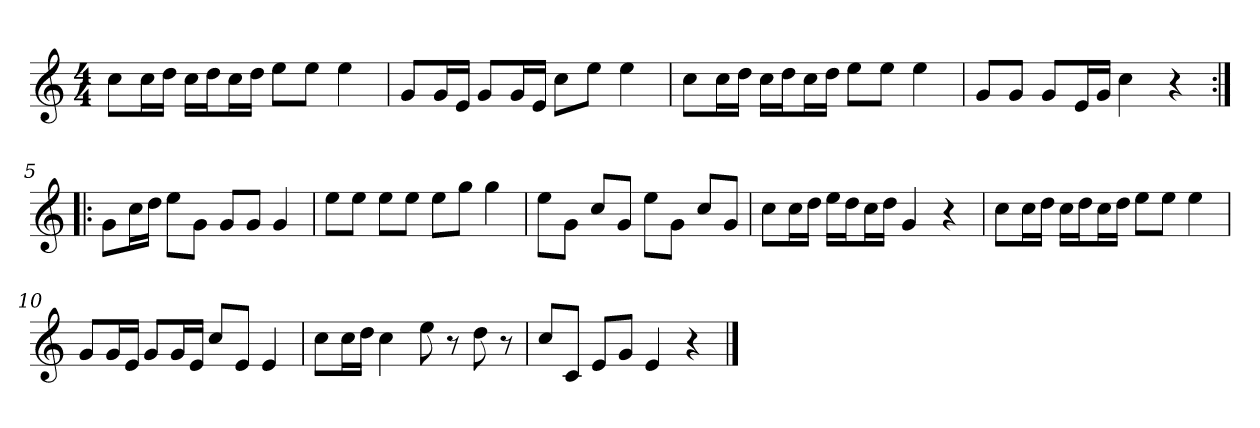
**kern
*part1
*staff1
*clefG2
*k[]
*C:
*M4/4
*MM120
=1
8cc\L
16cc\L
16dd\JJ
16cc\LL
16dd\J
16cc\L
16dd\JJ
8ee\L
8ee\J
4ee
=2
8g/L
16g/L
16e/JJ
8g/L
16g/L
16e/JJ
8cc\L
8ee\J
4ee
=3
8cc\L
16cc\L
16dd\JJ
16cc\LL
16dd\J
16cc\L
16dd\JJ
8ee\L
8ee\J
4ee
=4
8g/L
8g/J
8g/L
16e/L
16g/JJ
4cc
4r
=5:|!|:
8g\L
16cc\L
16dd\JJ
8ee\L
8g\J
8g/L
8g/J
4g
=6
8ee\L
8ee\J
8ee\L
8ee\J
8ee\L
8gg\J
4gg
=7
8ee\L
8g\J
8cc/L
8g/J
8ee\L
8g\J
8cc/L
8g/J
=8
8cc\L
16cc\L
16dd\JJ
16ee\LL
16dd\J
16cc\L
16dd\JJ
4g
4r
=9
8cc\L
16cc\L
16dd\JJ
16cc\LL
16dd\J
16cc\L
16dd\JJ
8ee\L
8ee\J
4ee
=10
8g/L
16g/L
16e/JJ
8g/L
16g/L
16e/JJ
8cc/L
8e/J
4e
=11
8cc\L
16cc\L
16dd\JJ
4cc
8ee
8r
8dd
8r
=12
8cc/L
8c/J
8e/L
8g/J
4e
4r
==
*-
